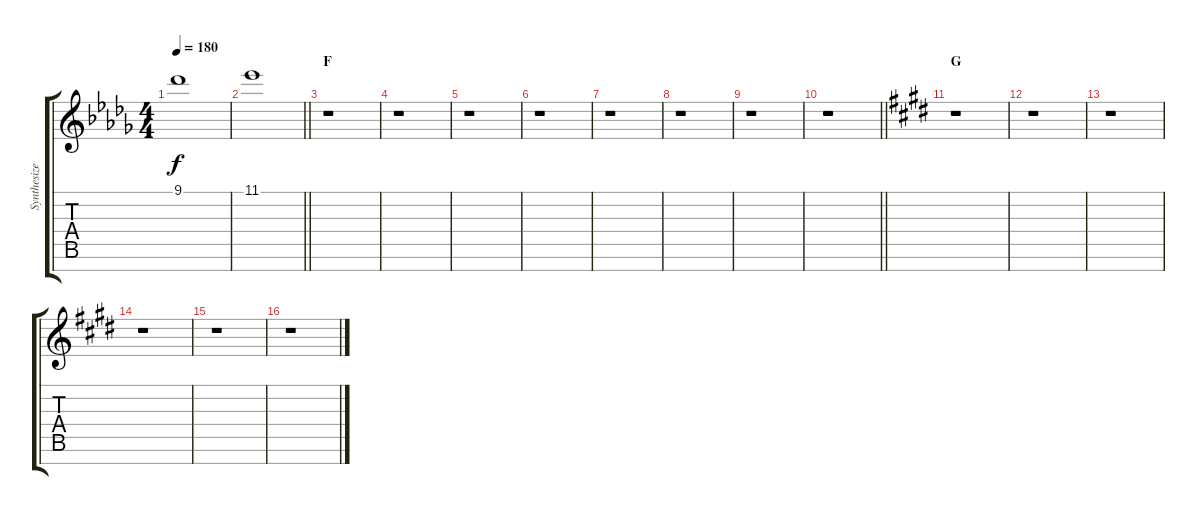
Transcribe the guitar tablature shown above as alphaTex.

\track ("Synthesizer" "Synthesize") {instrument lead2sawtooth}
\staff {score tabs}
\tuning (E5 B4 G4 D4 A3 E3 B2) {hide}
\ts (4 4)
\tempo 180
\clef g2
\ks db
9.1.1{dy f} |
\barLineRight lightlight
11.1.1 |
\section ("" "F")
r.1 |
r.1 |
r.1 |
r.1 |
r.1 |
r.1 |
r.1 |
\barLineRight lightlight
r.1 |
\section ("" "G")
\ks e
r.1 |
r.1 |
r.1 |
r.1 |
r.1 |
r.1
